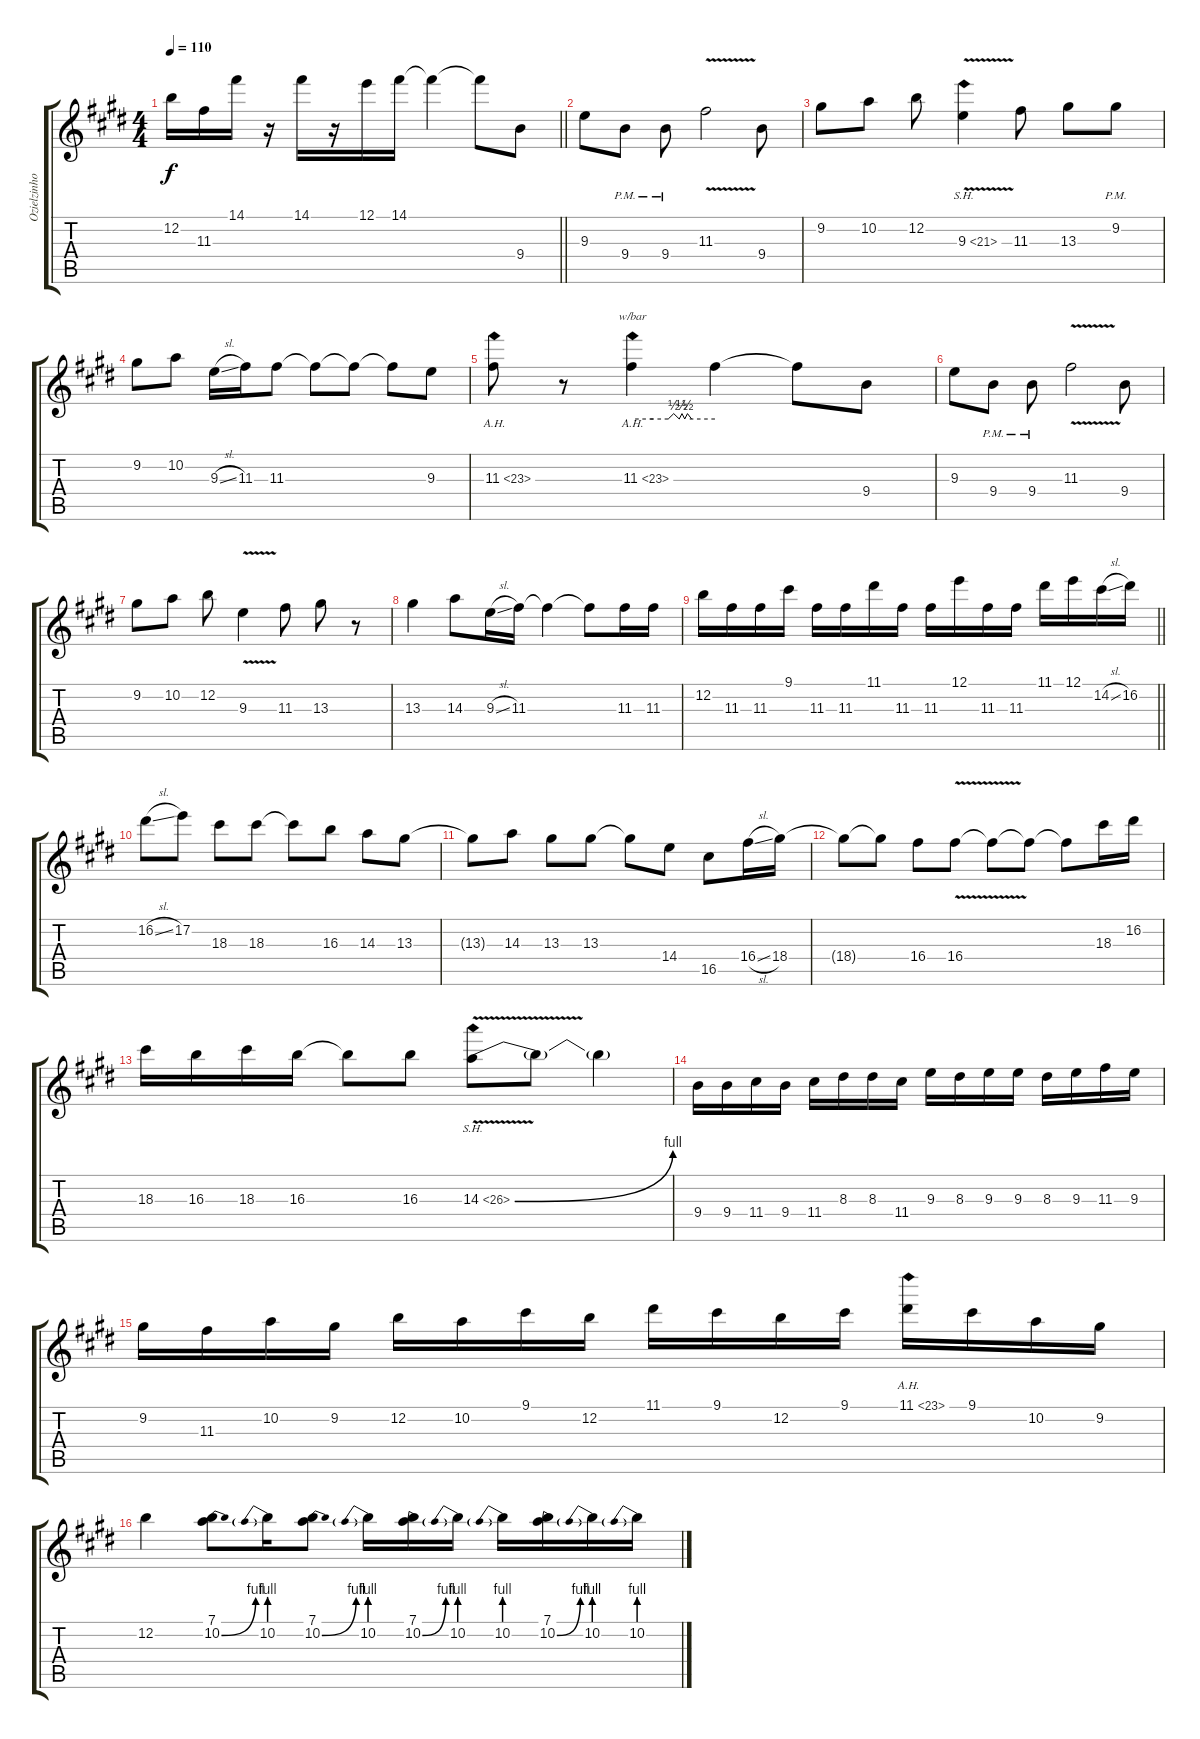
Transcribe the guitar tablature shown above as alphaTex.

\track ("Ozielzinho" "Ozielzinho") {instrument overdrivenguitar}
\staff {score tabs}
\tuning (E4 B3 G3 D3 A2 E2) {hide}
\ts (4 4)
\tempo 110
\clef g2
\barLineRight lightlight
\ks e
12.2.16{dy f} 11.3.16 14.1.16 r.16 14.1.16 r.16 12.1.16 14.1.16 14.1{t}.4 14.1{t}.8 9.4.8{volume 16} |
\section ("" "")
9.3.8 9.4{pm}.8 9.4{pm}.8 11.3{v}.2 9.4.8 |
9.2.8 10.2.8 12.2.8 9.3{sh 12 v}.4 11.3.8 13.3.8 9.2{pm}.8 |
9.2.8 10.2.8 9.3{sl}.16 11.3.16 11.3.8 11.3{t}.8 11.3{t}.8 11.3{t}.8 9.3.8 |
11.3{ah 12}.8 r.8 11.3{ah 12}.4{tbe (custom default 0 0 15 0 26 0 30 2 34 0 36 2 38 0 40 2 43 0 60 0)} 11.3{t}.4 11.3{t}.8 9.4.8 |
9.3.8 9.4{pm}.8 9.4{pm}.8 11.3{v}.2 9.4.8 |
9.2.8 10.2.8 12.2.8 9.3{v}.4 11.3.8 13.3.8 r.8 |
13.3.4 14.3.8 9.3{sl}.16 11.3.16 11.3{t}.4 11.3{t}.8 11.3.16 11.3.16 |
\barLineRight lightlight
12.2.16 11.3.16 11.3.16 9.1.16 11.3.16 11.3.16 11.1.16 11.3.16 11.3.16 12.1.16 11.3.16 11.3.16 11.1.16 12.1.16 14.2{sl}.16 16.2.16 |
\section ("" "")
16.2{sl}.8 17.2.8 18.3.8 18.3.8 18.3{t}.8 16.3.8 14.3.8 13.3.8 |
13.3{t}.8 14.3.8 13.3.8 13.3.8 13.3{t}.8 14.4.8 16.5.8 16.4{sl}.16 18.4.16 |
18.4{t}.8 18.4{t}.8 16.4.8 16.4{v}.8 16.4{t}.8 16.4{t}.8 16.4{t}.8 18.3.16 16.2.16 |
18.3.16 16.3.16 18.3.16 16.3.16 16.3{t}.8 16.3.8 14.3{be (bend 0 0 60 4) sh 12 v}.8 14.3{t}.8 14.3{t}.4 |
9.4.16 9.4.16 11.4.16 9.4.16 11.4.16 8.3.16 8.3.16 11.4.16 9.3.16 8.3.16 9.3.16 9.3.16 8.3.16 9.3.16 11.3.16 9.3.16 |
9.2.16 11.3.16 10.2.16 9.2.16 12.2.16 10.2.16 9.1.16 12.2.16 11.1.16 9.1.16 12.2.16 9.1.16 11.1{ah 12}.16 9.1.16 10.2.16 9.2.16 |
12.2.4 (7.1 10.2{be (bend 0 0 60 4)}).8 10.2{be (prebend 0 4 60 4)}.16 (7.1 10.2{be (bend 0 0 60 4)}).8 10.2{be (prebend 0 4 60 4)}.16 (7.1 10.2{be (bend 0 0 60 4)}).16 10.2{be (prebend 0 4 60 4)}.16 10.2{be (prebend 0 4 60 4)}.16 (7.1 10.2{be (bend 0 0 60 4)}).16 10.2{be (prebend 0 4 60 4)}.16 10.2{be (prebend 0 4 60 4)}.16
